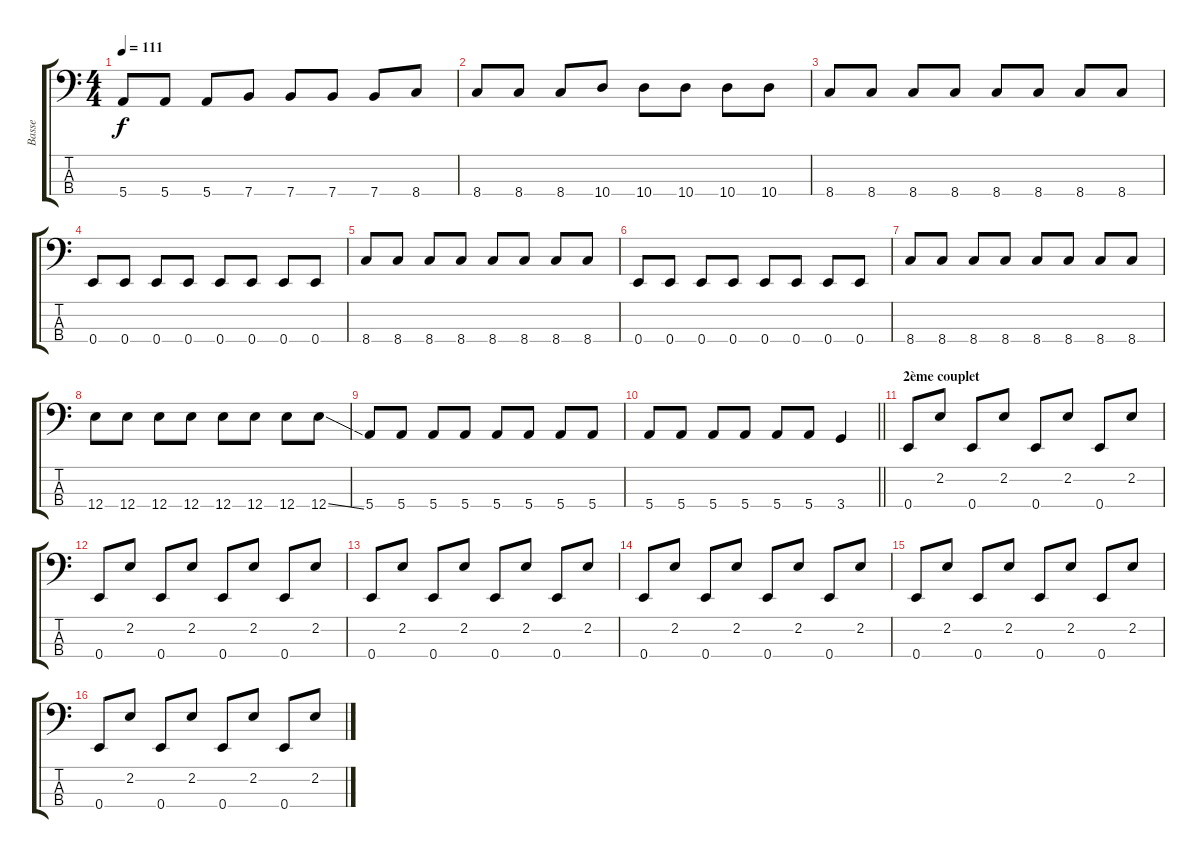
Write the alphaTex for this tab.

\track ("Basse" "Basse") {instrument fretlessbass}
\staff {score tabs}
\tuning (G2 D2 A1 E1) {hide}
\ts (4 4)
\tempo 111
\clef f4
\ks c
5.4.8{dy f} 5.4.8 5.4.8 7.4.8 7.4.8 7.4.8 7.4.8 8.4.8 |
8.4.8 8.4.8 8.4.8 10.4.8 10.4.8 10.4.8 10.4.8 10.4.8 |
8.4.8{instrument electricbassfinger} 8.4.8 8.4.8 8.4.8 8.4.8 8.4.8 8.4.8 8.4.8 |
0.4.8 0.4.8 0.4.8 0.4.8 0.4.8 0.4.8 0.4.8 0.4.8 |
8.4.8{instrument electricbassfinger} 8.4.8 8.4.8 8.4.8 8.4.8 8.4.8 8.4.8 8.4.8 |
0.4.8 0.4.8 0.4.8 0.4.8 0.4.8 0.4.8 0.4.8 0.4.8 |
8.4.8{instrument electricbassfinger} 8.4.8 8.4.8 8.4.8 8.4.8 8.4.8 8.4.8 8.4.8 |
12.4.8 12.4.8 12.4.8 12.4.8 12.4.8 12.4.8 12.4.8 12.4{ss}.8 |
5.4.8 5.4.8 5.4.8 5.4.8 5.4.8 5.4.8 5.4.8 5.4.8 |
\barLineRight lightlight
5.4.8 5.4.8 5.4.8 5.4.8 5.4.8 5.4.8 3.4.4 |
\section ("" "2ème couplet")
0.4.8{instrument fretlessbass} 2.2.8 0.4.8 2.2.8 0.4.8 2.2.8 0.4.8 2.2.8 |
0.4.8 2.2.8 0.4.8 2.2.8 0.4.8 2.2.8 0.4.8 2.2.8 |
0.4.8 2.2.8 0.4.8 2.2.8 0.4.8 2.2.8 0.4.8 2.2.8 |
0.4.8 2.2.8 0.4.8 2.2.8 0.4.8 2.2.8 0.4.8 2.2.8 |
0.4.8 2.2.8 0.4.8 2.2.8 0.4.8 2.2.8 0.4.8 2.2.8 |
0.4.8 2.2.8 0.4.8 2.2.8 0.4.8 2.2.8 0.4.8 2.2.8
